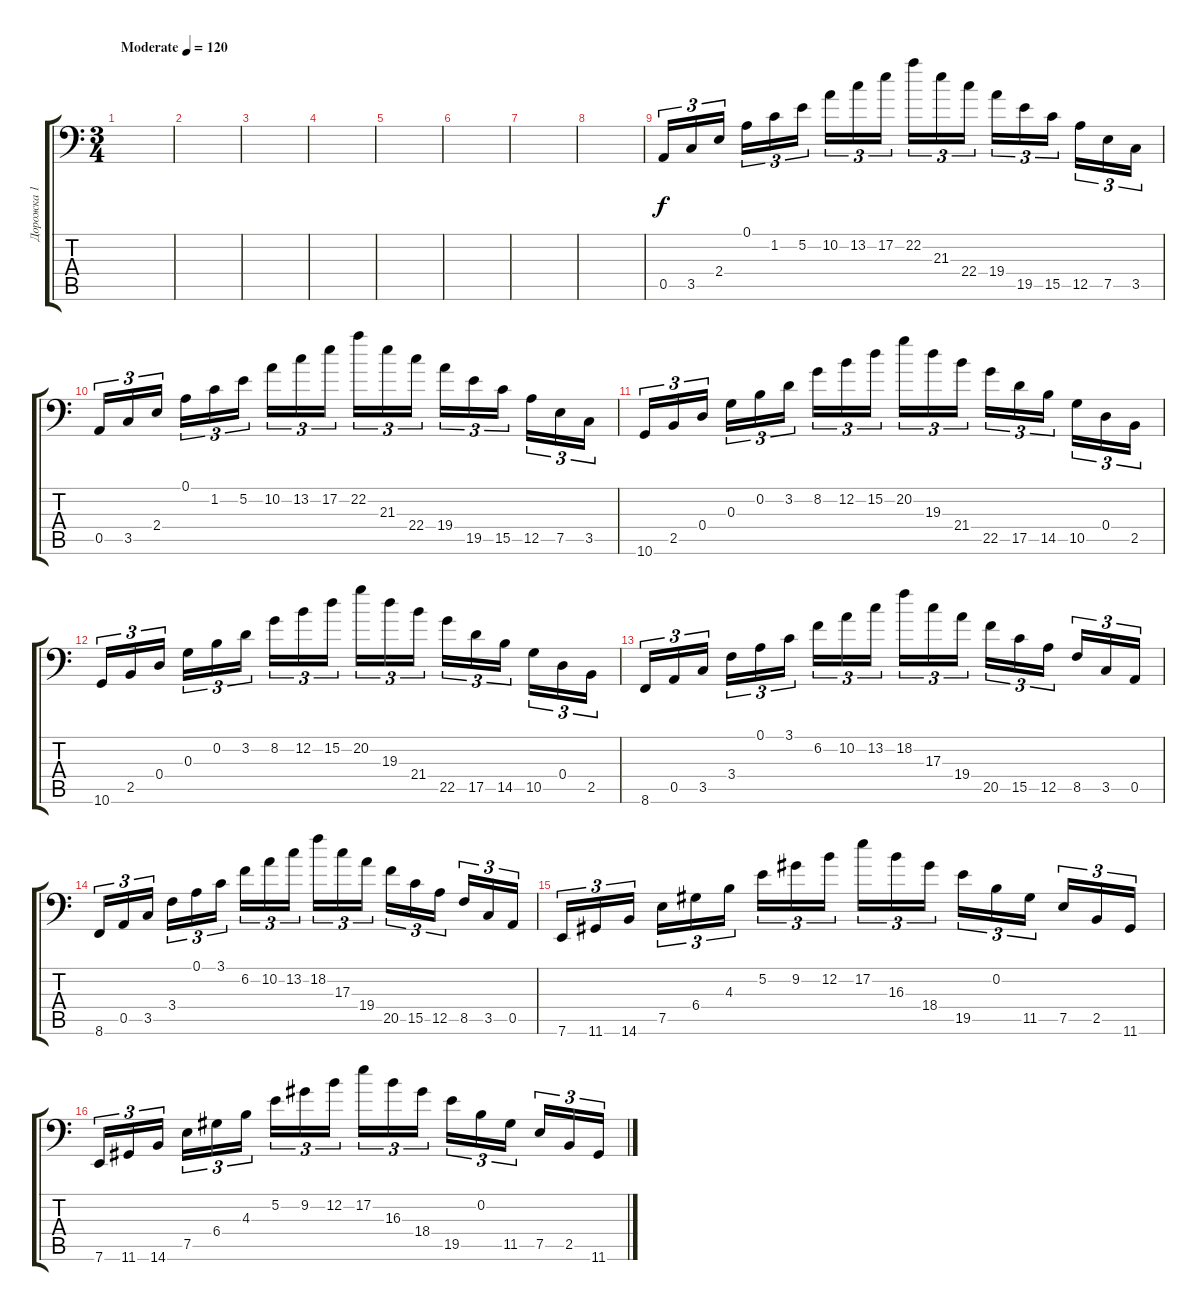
\track ("Дорожка 1" "Дорожка 1") {instrument electricgrandpiano}
\staff {score tabs}
\tuning (A3 B3 G3 D3 A2 A1) {hide}
\ts (3 4)
\tempo (120 "Moderate")
\clef f4
\ks c
|
|
|
|
|
|
|
|
0.5.16{tu (3 2)} 3.5.16{tu (3 2)} 2.4.16{tu (3 2) beam splitsecondary} 0.1.16{tu (3 2)} 1.2.16{tu (3 2)} 5.2.16{tu (3 2)} 10.2.16{tu (3 2)} 13.2.16{tu (3 2)} 17.2.16{tu (3 2) beam splitsecondary} 22.2.16{tu (3 2)} 21.3.16{tu (3 2)} 22.4.16{tu (3 2)} 19.4.16{tu (3 2)} 19.5.16{tu (3 2)} 15.5.16{tu (3 2) beam splitsecondary} 12.5.16{tu (3 2)} 7.5.16{tu (3 2)} 3.5.16{tu (3 2)} |
0.5.16{tu (3 2)} 3.5.16{tu (3 2)} 2.4.16{tu (3 2) beam splitsecondary} 0.1.16{tu (3 2)} 1.2.16{tu (3 2)} 5.2.16{tu (3 2)} 10.2.16{tu (3 2)} 13.2.16{tu (3 2)} 17.2.16{tu (3 2) beam splitsecondary} 22.2.16{tu (3 2)} 21.3.16{tu (3 2)} 22.4.16{tu (3 2)} 19.4.16{tu (3 2)} 19.5.16{tu (3 2)} 15.5.16{tu (3 2) beam splitsecondary} 12.5.16{tu (3 2)} 7.5.16{tu (3 2)} 3.5.16{tu (3 2)} |
10.6.16{tu (3 2)} 2.5.16{tu (3 2)} 0.4.16{tu (3 2) beam splitsecondary} 0.3.16{tu (3 2)} 0.2.16{tu (3 2)} 3.2.16{tu (3 2)} 8.2.16{tu (3 2)} 12.2.16{tu (3 2)} 15.2.16{tu (3 2) beam splitsecondary} 20.2.16{tu (3 2)} 19.3.16{tu (3 2)} 21.4.16{tu (3 2)} 22.5.16{tu (3 2)} 17.5.16{tu (3 2)} 14.5.16{tu (3 2) beam splitsecondary} 10.5.16{tu (3 2)} 0.4.16{tu (3 2)} 2.5.16{tu (3 2)} |
10.6.16{tu (3 2)} 2.5.16{tu (3 2)} 0.4.16{tu (3 2) beam splitsecondary} 0.3.16{tu (3 2)} 0.2.16{tu (3 2)} 3.2.16{tu (3 2)} 8.2.16{tu (3 2)} 12.2.16{tu (3 2)} 15.2.16{tu (3 2) beam splitsecondary} 20.2.16{tu (3 2)} 19.3.16{tu (3 2)} 21.4.16{tu (3 2)} 22.5.16{tu (3 2)} 17.5.16{tu (3 2)} 14.5.16{tu (3 2) beam splitsecondary} 10.5.16{tu (3 2)} 0.4.16{tu (3 2)} 2.5.16{tu (3 2)} |
8.6.16{tu (3 2)} 0.5.16{tu (3 2)} 3.5.16{tu (3 2) beam splitsecondary} 3.4.16{tu (3 2)} 0.1.16{tu (3 2)} 3.1.16{tu (3 2)} 6.2.16{tu (3 2)} 10.2.16{tu (3 2)} 13.2.16{tu (3 2) beam splitsecondary} 18.2.16{tu (3 2)} 17.3.16{tu (3 2)} 19.4.16{tu (3 2)} 20.5.16{tu (3 2)} 15.5.16{tu (3 2)} 12.5.16{tu (3 2) beam splitsecondary} 8.5.16{tu (3 2)} 3.5.16{tu (3 2)} 0.5.16{tu (3 2)} |
8.6.16{tu (3 2)} 0.5.16{tu (3 2)} 3.5.16{tu (3 2) beam splitsecondary} 3.4.16{tu (3 2)} 0.1.16{tu (3 2)} 3.1.16{tu (3 2)} 6.2.16{tu (3 2)} 10.2.16{tu (3 2)} 13.2.16{tu (3 2) beam splitsecondary} 18.2.16{tu (3 2)} 17.3.16{tu (3 2)} 19.4.16{tu (3 2)} 20.5.16{tu (3 2)} 15.5.16{tu (3 2)} 12.5.16{tu (3 2) beam splitsecondary} 8.5.16{tu (3 2)} 3.5.16{tu (3 2)} 0.5.16{tu (3 2)} |
7.6.16{tu (3 2)} 11.6.16{tu (3 2)} 14.6.16{tu (3 2) beam splitsecondary} 7.5.16{tu (3 2)} 6.4.16{tu (3 2)} 4.3.16{tu (3 2)} 5.2.16{tu (3 2)} 9.2.16{tu (3 2)} 12.2.16{tu (3 2) beam splitsecondary} 17.2.16{tu (3 2)} 16.3.16{tu (3 2)} 18.4.16{tu (3 2)} 19.5.16{tu (3 2)} 0.2.16{tu (3 2)} 11.5.16{tu (3 2) beam splitsecondary} 7.5.16{tu (3 2)} 2.5.16{tu (3 2)} 11.6.16{tu (3 2)} |
7.6.16{tu (3 2)} 11.6.16{tu (3 2)} 14.6.16{tu (3 2) beam splitsecondary} 7.5.16{tu (3 2)} 6.4.16{tu (3 2)} 4.3.16{tu (3 2)} 5.2.16{tu (3 2)} 9.2.16{tu (3 2)} 12.2.16{tu (3 2) beam splitsecondary} 17.2.16{tu (3 2)} 16.3.16{tu (3 2)} 18.4.16{tu (3 2)} 19.5.16{tu (3 2)} 0.2.16{tu (3 2)} 11.5.16{tu (3 2) beam splitsecondary} 7.5.16{tu (3 2)} 2.5.16{tu (3 2)} 11.6.16{tu (3 2)}
